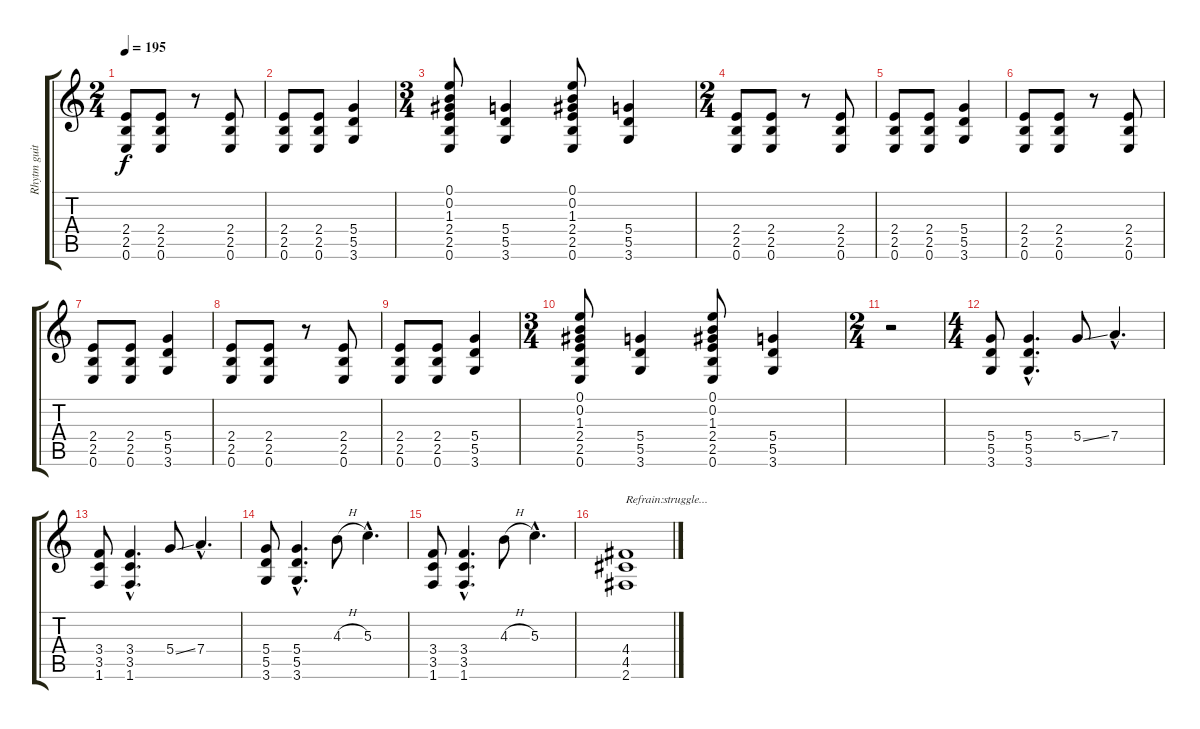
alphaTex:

\track ("Rhytm guitar" "Rhytm guit") {instrument distortionguitar}
\staff {score tabs}
\tuning (E4 B3 G3 D3 A2 E2) {hide}
\ts (2 4)
\tempo 195
\clef g2
\ks c
(2.4 2.5 0.6).8{dy f} (2.4 2.5 0.6).8 r.8 (2.4 2.5 0.6).8 |
(2.4 2.5 0.6).8 (2.4 2.5 0.6).8 (5.4 5.5 3.6).4 |
\ts (3 4)
(0.1 0.2 1.3 2.4 2.5 0.6).8 (5.4 5.5 3.6).4 (0.1 0.2 1.3 2.4 2.5 0.6).8 (5.4 5.5 3.6).4 |
\ts (2 4)
(2.4 2.5 0.6).8 (2.4 2.5 0.6).8 r.8 (2.4 2.5 0.6).8 |
(2.4 2.5 0.6).8 (2.4 2.5 0.6).8 (5.4 5.5 3.6).4 |
(2.4 2.5 0.6).8 (2.4 2.5 0.6).8 r.8 (2.4 2.5 0.6).8 |
(2.4 2.5 0.6).8 (2.4 2.5 0.6).8 (5.4 5.5 3.6).4 |
(2.4 2.5 0.6).8 (2.4 2.5 0.6).8 r.8 (2.4 2.5 0.6).8 |
(2.4 2.5 0.6).8 (2.4 2.5 0.6).8 (5.4 5.5 3.6).4 |
\ts (3 4)
(0.1 0.2 1.3 2.4 2.5 0.6).8 (5.4 5.5 3.6).4 (0.1 0.2 1.3 2.4 2.5 0.6).8 (5.4 5.5 3.6).4 |
\ts (2 4)
r.2 |
\ts (4 4)
(5.4 5.5 3.6).8 (5.4{hac} 5.5{hac} 3.6{hac}).4{d} 5.4{ss}.8 7.4{hac}.4{d} |
(3.4 3.5 1.6).8 (3.4{hac} 3.5{hac} 1.6{hac}).4{d} 5.4{ss}.8 7.4{hac}.4{d} |
(5.4 5.5 3.6).8 (5.4{hac} 5.5{hac} 3.6{hac}).4{d} 4.3{h}.8 5.3{hac}.4{d} |
(3.4 3.5 1.6).8 (3.4{hac} 3.5{hac} 1.6{hac}).4{d} 4.3{h}.8 5.3{hac}.4{d} |
(4.4 4.5 2.6).1{txt "Refrain:struggle..."}
